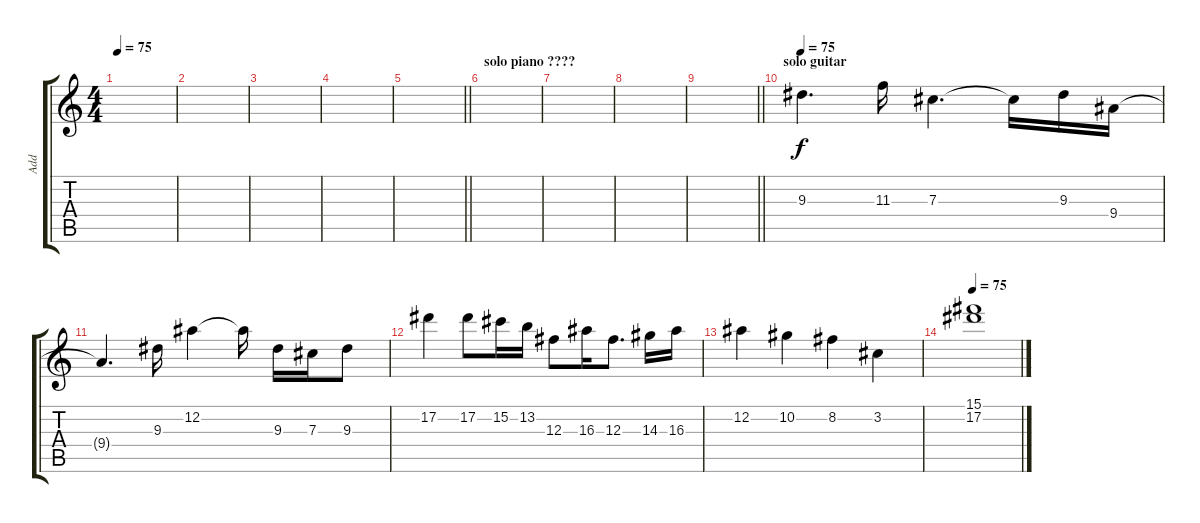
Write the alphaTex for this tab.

\track ("Add" "Add") {instrument distortionguitar}
\staff {score tabs}
\tuning (Eb4 Bb3 Gb3 Db3 Ab2 Eb2) {hide}
\ts (4 4)
\tempo 75
\clef g2
\ks c
|
|
|
|
\barLineRight lightlight
|
\section ("" "solo piano ????")
|
|
|
\barLineRight lightlight
|
\section ("" "solo guitar")
\tempo 75
9.3.4{d} 11.3.16 7.3.4{d} 7.3{t}.16 9.3.16 9.4.16 |
9.4{t}.4{d} 9.3.16 12.2.4 12.2{t}.16 9.3.16 7.3.16 9.3.8 |
17.2.4 17.2.8 15.2.16 13.2.16 12.3.8 16.3.16 12.3.8{d} 14.3.16 16.3.16 |
12.2.4 10.2.4 8.2.4 3.2.4 |
\tempo 75
(15.1 17.2).1
